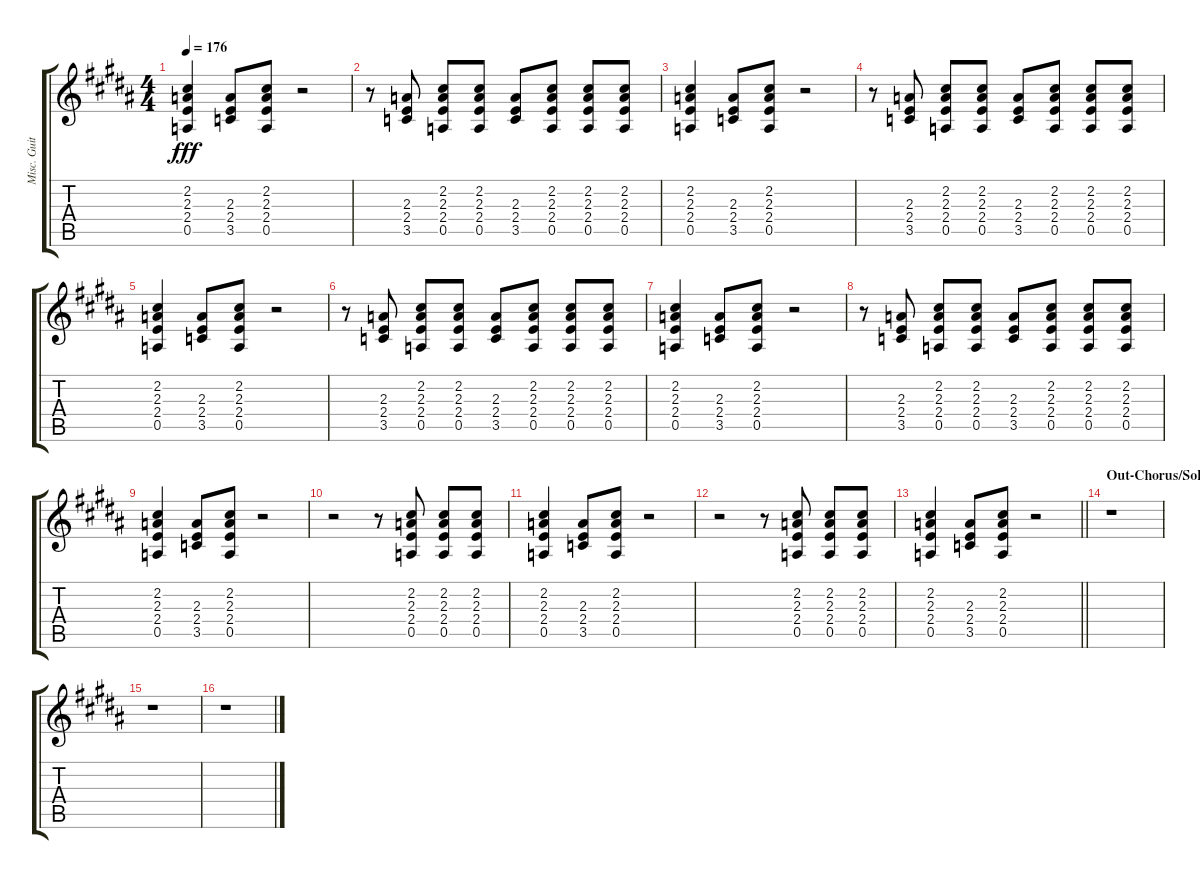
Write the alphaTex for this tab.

\track ("Misc. Guitar" "Misc. Guit") {instrument distortionguitar}
\staff {score tabs}
\tuning (E4 B3 G3 D3 A2 E2) {hide}
\ts (4 4)
\tempo 176
\clef g2
\ks g#minor
(2.2 2.3 2.4 0.5).4{dy fff} (2.3 2.4 3.5).8 (2.2 2.3 2.4 0.5).8 r.2 |
r.8 (2.3 2.4 3.5).8 (2.2 2.3 2.4 0.5).8 (2.2 2.3 2.4 0.5).8 (2.3 2.4 3.5).8 (2.2 2.3 2.4 0.5).8 (2.2 2.3 2.4 0.5).8 (2.2 2.3 2.4 0.5).8 |
\ks b
(2.2 2.3 2.4 0.5).4 (2.3 2.4 3.5).8 (2.2 2.3 2.4 0.5).8 r.2 |
\ks g#minor
r.8 (2.3 2.4 3.5).8 (2.2 2.3 2.4 0.5).8 (2.2 2.3 2.4 0.5).8 (2.3 2.4 3.5).8 (2.2 2.3 2.4 0.5).8 (2.2 2.3 2.4 0.5).8 (2.2 2.3 2.4 0.5).8 |
(2.2 2.3 2.4 0.5).4 (2.3 2.4 3.5).8 (2.2 2.3 2.4 0.5).8 r.2 |
\ks b
r.8 (2.3 2.4 3.5).8 (2.2 2.3 2.4 0.5).8 (2.2 2.3 2.4 0.5).8 (2.3 2.4 3.5).8 (2.2 2.3 2.4 0.5).8 (2.2 2.3 2.4 0.5).8 (2.2 2.3 2.4 0.5).8 |
\ks g#minor
(2.2 2.3 2.4 0.5).4 (2.3 2.4 3.5).8 (2.2 2.3 2.4 0.5).8 r.2 |
r.8 (2.3 2.4 3.5).8 (2.2 2.3 2.4 0.5).8 (2.2 2.3 2.4 0.5).8 (2.3 2.4 3.5).8 (2.2 2.3 2.4 0.5).8 (2.2 2.3 2.4 0.5).8 (2.2 2.3 2.4 0.5).8 |
(2.2 2.3 2.4 0.5).4 (2.3 2.4 3.5).8 (2.2 2.3 2.4 0.5).8 r.2 |
\ks b
r.2 r.8 (2.2 2.3 2.4 0.5).8 (2.2 2.3 2.4 0.5).8 (2.2 2.3 2.4 0.5).8 |
\ks g#minor
(2.2 2.3 2.4 0.5).4 (2.3 2.4 3.5).8 (2.2 2.3 2.4 0.5).8 r.2 |
r.2 r.8 (2.2 2.3 2.4 0.5).8 (2.2 2.3 2.4 0.5).8 (2.2 2.3 2.4 0.5).8 |
\barLineRight lightlight
\ks b
(2.2 2.3 2.4 0.5).4 (2.3 2.4 3.5).8 (2.2 2.3 2.4 0.5).8 r.2 |
\section ("" "Out-Chorus/Solo")
\ks g#minor
r.1 |
r.1 |
\ks b
r.1
